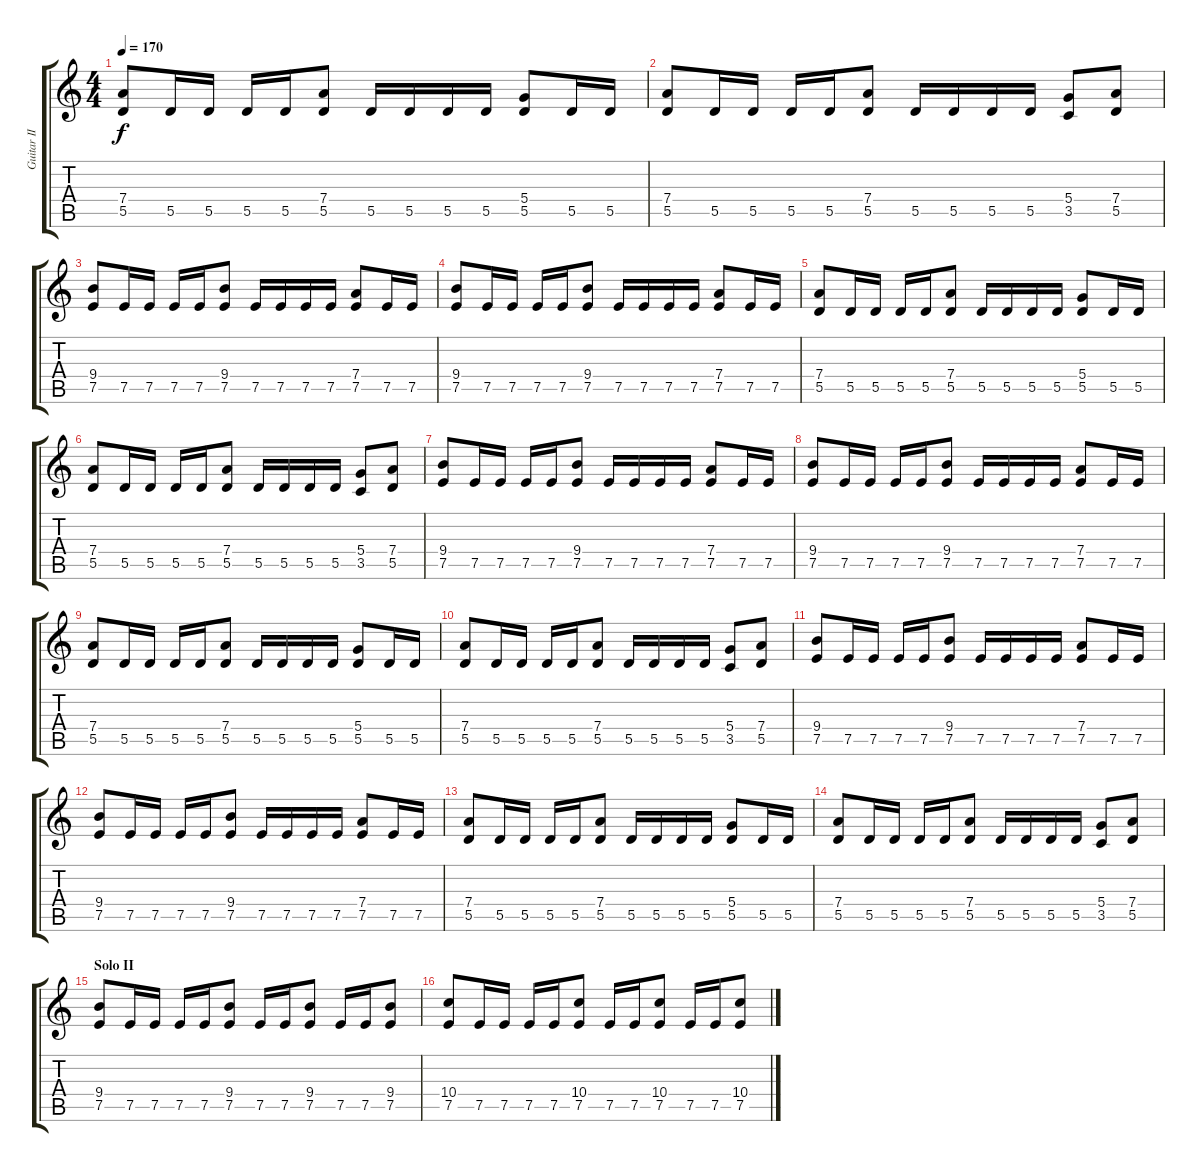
\track ("Guitar II" "Guitar II") {instrument distortionguitar}
\staff {score tabs}
\tuning (E4 B3 G3 D3 A2 E2) {hide}
\ts (4 4)
\tempo 170
\clef g2
\ks c
(7.4 5.5).8{dy f} 5.5.16 5.5.16 5.5.16 5.5.16 (7.4 5.5).8 5.5.16 5.5.16 5.5.16 5.5.16 (5.4 5.5).8 5.5.16 5.5.16 |
(7.4 5.5).8 5.5.16 5.5.16 5.5.16 5.5.16 (7.4 5.5).8 5.5.16 5.5.16 5.5.16 5.5.16 (5.4 3.5).8 (7.4 5.5).8 |
(9.4 7.5).8 7.5.16 7.5.16 7.5.16 7.5.16 (9.4 7.5).8 7.5.16 7.5.16 7.5.16 7.5.16 (7.4 7.5).8 7.5.16 7.5.16 |
(9.4 7.5).8 7.5.16 7.5.16 7.5.16 7.5.16 (9.4 7.5).8 7.5.16 7.5.16 7.5.16 7.5.16 (7.4 7.5).8 7.5.16 7.5.16 |
(7.4 5.5).8 5.5.16 5.5.16 5.5.16 5.5.16 (7.4 5.5).8 5.5.16 5.5.16 5.5.16 5.5.16 (5.4 5.5).8 5.5.16 5.5.16 |
(7.4 5.5).8 5.5.16 5.5.16 5.5.16 5.5.16 (7.4 5.5).8 5.5.16 5.5.16 5.5.16 5.5.16 (5.4 3.5).8 (7.4 5.5).8 |
(9.4 7.5).8 7.5.16 7.5.16 7.5.16 7.5.16 (9.4 7.5).8 7.5.16 7.5.16 7.5.16 7.5.16 (7.4 7.5).8 7.5.16 7.5.16 |
(9.4 7.5).8 7.5.16 7.5.16 7.5.16 7.5.16 (9.4 7.5).8 7.5.16 7.5.16 7.5.16 7.5.16 (7.4 7.5).8 7.5.16 7.5.16 |
(7.4 5.5).8 5.5.16 5.5.16 5.5.16 5.5.16 (7.4 5.5).8 5.5.16 5.5.16 5.5.16 5.5.16 (5.4 5.5).8 5.5.16 5.5.16 |
(7.4 5.5).8 5.5.16 5.5.16 5.5.16 5.5.16 (7.4 5.5).8 5.5.16 5.5.16 5.5.16 5.5.16 (5.4 3.5).8 (7.4 5.5).8 |
(9.4 7.5).8 7.5.16 7.5.16 7.5.16 7.5.16 (9.4 7.5).8 7.5.16 7.5.16 7.5.16 7.5.16 (7.4 7.5).8 7.5.16 7.5.16 |
(9.4 7.5).8 7.5.16 7.5.16 7.5.16 7.5.16 (9.4 7.5).8 7.5.16 7.5.16 7.5.16 7.5.16 (7.4 7.5).8 7.5.16 7.5.16 |
(7.4 5.5).8 5.5.16 5.5.16 5.5.16 5.5.16 (7.4 5.5).8 5.5.16 5.5.16 5.5.16 5.5.16 (5.4 5.5).8 5.5.16 5.5.16 |
(7.4 5.5).8 5.5.16 5.5.16 5.5.16 5.5.16 (7.4 5.5).8 5.5.16 5.5.16 5.5.16 5.5.16 (5.4 3.5).8 (7.4 5.5).8 |
\section ("" "Solo II")
(9.4 7.5).8 7.5.16 7.5.16 7.5.16 7.5.16 (9.4 7.5).8 7.5.16 7.5.16 (9.4 7.5).8 7.5.16 7.5.16 (9.4 7.5).8 |
(10.4 7.5).8 7.5.16 7.5.16 7.5.16 7.5.16 (10.4 7.5).8 7.5.16 7.5.16 (10.4 7.5).8 7.5.16 7.5.16 (10.4 7.5).8
